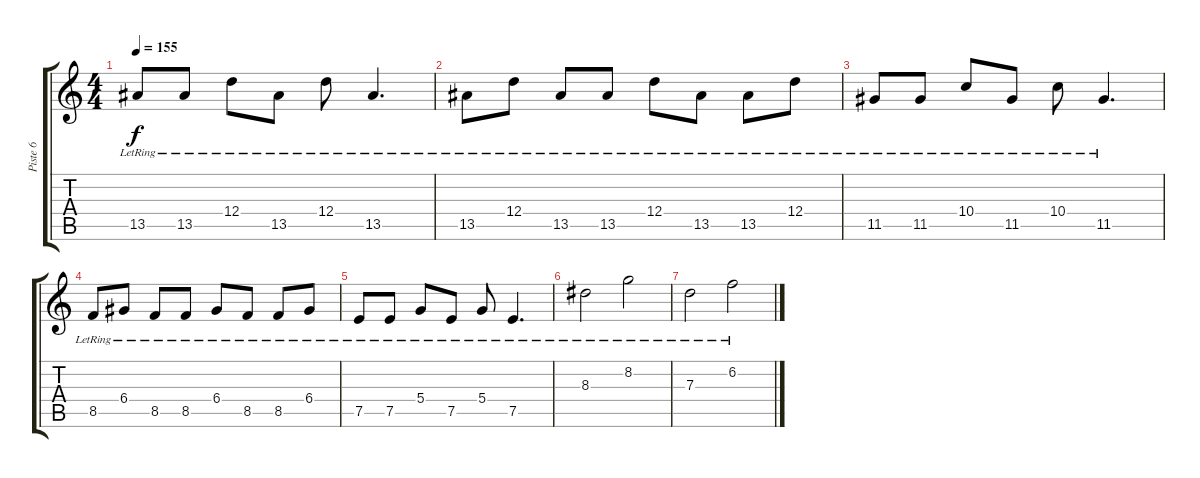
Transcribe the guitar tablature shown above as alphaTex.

\track ("Piste 6" "Piste 6") {instrument acousticguitarsteel}
\staff {score tabs}
\tuning (E4 B3 G3 D3 A2 D2) {hide}
\ts (4 4)
\tempo 155
\clef g2
\ks c
13.5{lr}.8{dy f} 13.5{lr}.8 12.4{lr}.8 13.5{lr}.8 12.4{lr}.8 13.5{lr}.4{d} |
13.5{lr}.8 12.4{lr}.8 13.5{lr}.8 13.5{lr}.8 12.4{lr}.8 13.5{lr}.8 13.5{lr}.8 12.4{lr}.8 |
11.5{lr}.8 11.5{lr}.8 10.4{lr}.8 11.5{lr}.8 10.4{lr}.8 11.5{lr}.4{d} |
8.5{lr}.8 6.4{lr}.8 8.5{lr}.8 8.5{lr}.8 6.4{lr}.8 8.5{lr}.8 8.5{lr}.8 6.4{lr}.8 |
7.5{lr}.8 7.5{lr}.8 5.4{lr}.8 7.5{lr}.8 5.4{lr}.8 7.5{lr}.4{d} |
8.3{lr}.2 8.2{lr}.2 |
7.3{lr}.2 6.2{lr}.2
